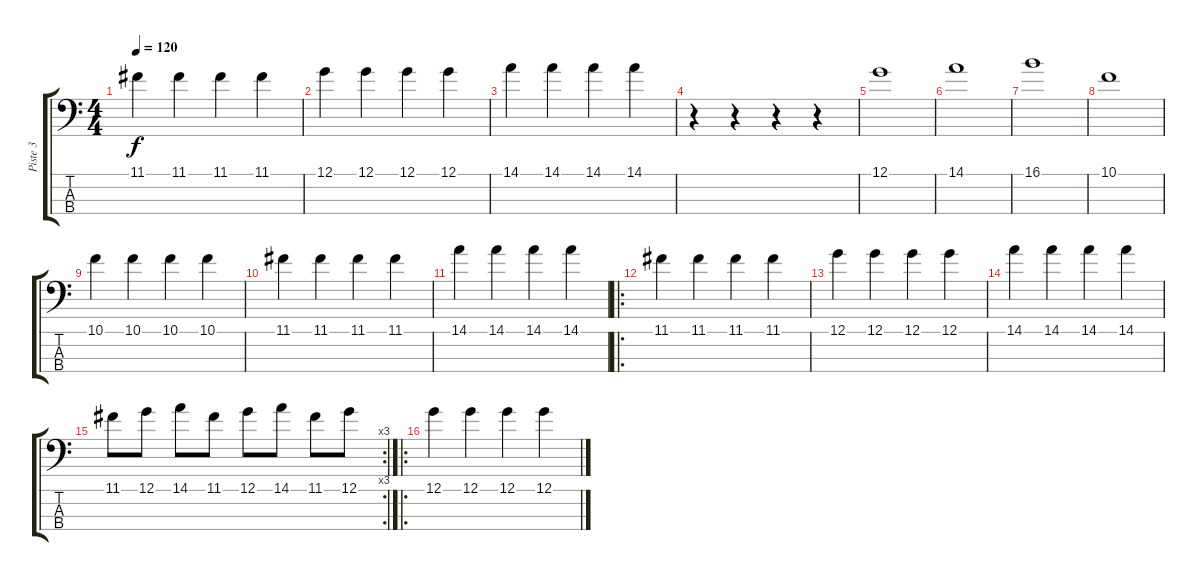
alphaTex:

\track ("Piste 3" "Piste 3") {instrument electricbasspick}
\staff {score tabs}
\tuning (G2 D2 A1 E1) {hide}
\ts (4 4)
\tempo 120
\clef f4
\ks c
11.1.4{dy f} 11.1.4 11.1.4 11.1.4 |
12.1.4 12.1.4 12.1.4 12.1.4 |
14.1.4 14.1.4 14.1.4 14.1.4 |
r.4 r.4 r.4 r.4 |
12.1.1 |
14.1.1 |
16.1.1 |
10.1.1 |
10.1.4 10.1.4 10.1.4 10.1.4 |
11.1.4 11.1.4 11.1.4 11.1.4 |
14.1.4 14.1.4 14.1.4 14.1.4 |
\ro
11.1.4 11.1.4 11.1.4 11.1.4 |
12.1.4 12.1.4 12.1.4 12.1.4 |
14.1.4 14.1.4 14.1.4 14.1.4 |
\rc 3
11.1.8 12.1.8 14.1.8 11.1.8 12.1.8 14.1.8 11.1.8 12.1.8 |
\ro
12.1.4 12.1.4 12.1.4 12.1.4
